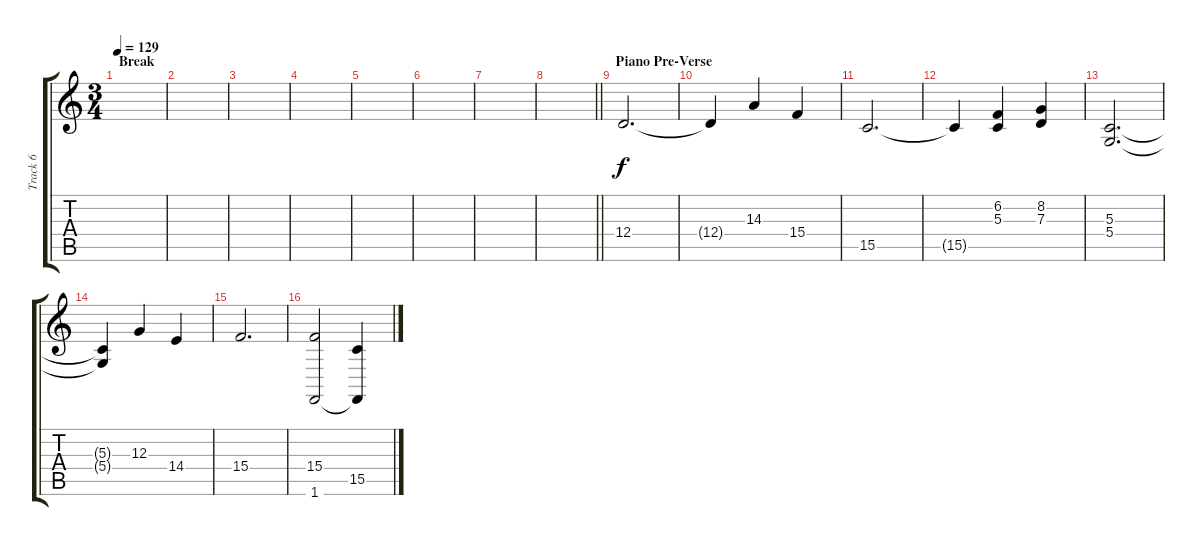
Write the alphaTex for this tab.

\track ("Track 6" "Track 6") {instrument acousticgrandpiano}
\staff {score tabs}
\tuning (E4 B3 G3 D3 A2 E2) {hide}
\ts (3 4)
\section ("" "Break")
\tempo 129
\clef g2
\ks c
|
|
|
|
|
|
|
\barLineRight lightlight
|
\section ("" "Piano Pre-Verse")
12.4.2{d} |
12.4{t}.4 14.3.4 15.4.4 |
15.5.2{d} |
15.5{t}.4 (6.2 5.3).4 (8.2 7.3).4 |
(5.3 5.4).2{d} |
(5.3{t} 5.4{t}).4 12.3.4 14.4.4 |
15.4.2{d} |
(15.4 1.6).2 (15.5 1.6{t}).4
